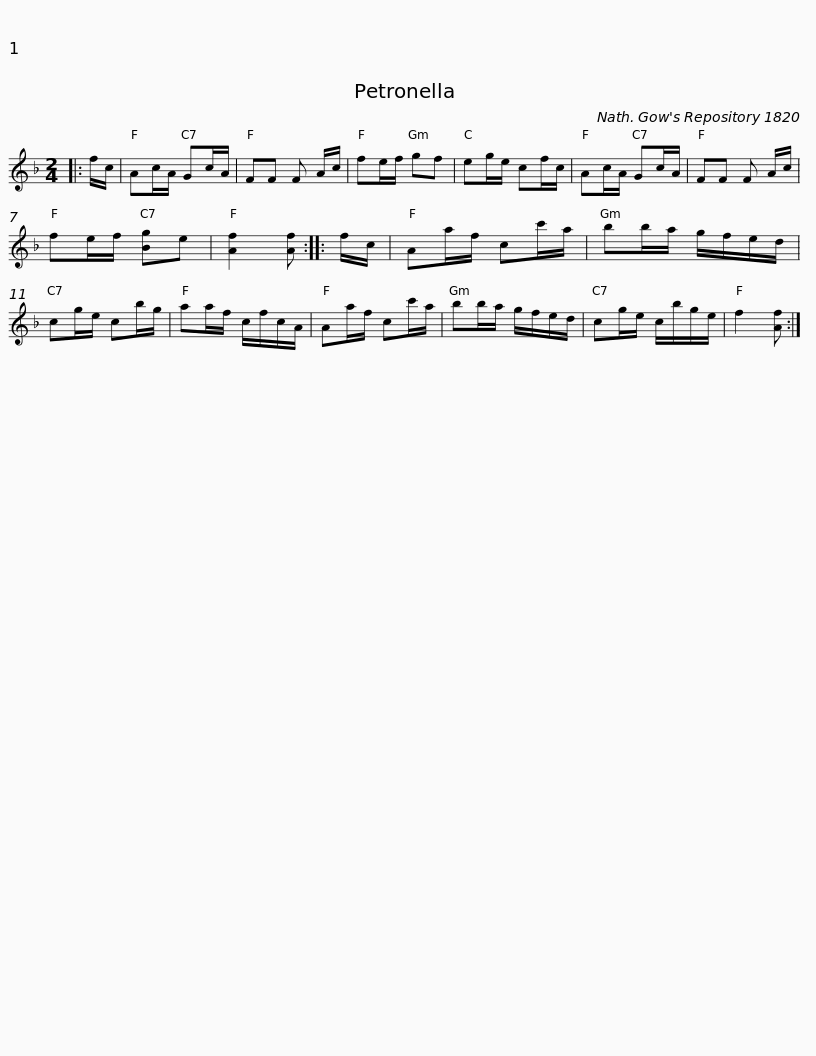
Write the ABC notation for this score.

X:1
L:1/8
M:2/4
I:linebreak $
K:F
V:1 treble
V:1
|: f/c/ | Ac/A/ Gc/A/ | FF F A/c/ | fe/f/ gf | eg/e/ cf/c/ | %5
 Ac/A/ Gc/A/ | FF F A/c/ | fe/f/ [Bg]e | [Af]2 [Af] ::$ f/c/ | %10
 Aa/f/ cc'/a/ | bb/a/ g/f/e/d/ | cg/e/ cb/g/ | aa/f/ c/f/c/A/ | Aa/f/ cc'/a/ | %15
 bb/a/ g/f/e/d/ |$ cg/e/ c/b/g/e/ | f2 [Af] :| %18
